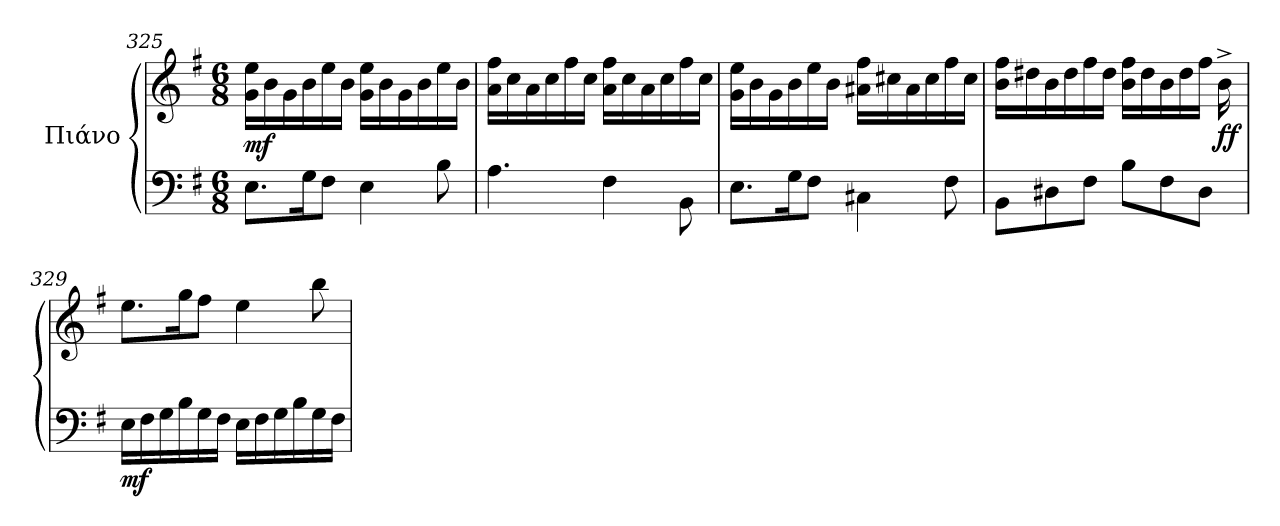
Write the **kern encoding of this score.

**kern	**kern	**dynam
*part1	*part1	*part1
*staff2	*staff1	*staff1/2
*I"Πιάνο	*	*
*clefF4	*clefG2	*
*k[f#]	*k[f#]	*
*M6/8	*M6/8	*
=325	=325	=325
!	!	!LO:DY:b
8.E\L	16g\ 16ee\LL	mf
.	16b\	.
.	16g\	.
16G\K	16b\	.
8F#\J	16ee\	.
.	16b\JJ	.
4E\	16g\ 16ee\LL	.
.	16b\	.
.	16g\	.
.	16b\	.
8B\	16ee\	.
.	16b\JJ	.
!!LO:LB:g=z
=326	=326	=326
4.A\	16a\ 16ff#\LL	.
.	16cc\	.
.	16a\	.
.	16cc\	.
.	16ff#\	.
.	16cc\JJ	.
4F#\	16a\ 16ff#\LL	.
.	16cc\	.
.	16a\	.
.	16cc\	.
8BB\	16ff#\	.
.	16cc\JJ	.
=327	=327	=327
8.E\L	16g\ 16ee\LL	.
.	16b\	.
.	16g\	.
16G\K	16b\	.
8F#\J	16ee\	.
.	16b\JJ	.
4C#X\	16a#X\ 16ff#\LL	.
.	16cc#X\	.
.	16a#\	.
.	16cc#\	.
8F#\	16ff#\	.
.	16cc#\JJ	.
=328	=328	=328
8BB\L	16b\ 16ff#\LL	.
.	16dd#X\	.
8D#X\	16b\	.
.	16dd#\	.
8F#\J	16ff#\	.
.	16dd#\JJ	.
8B\L	16b\ 16ff#\LL	.
.	16dd#\	.
8F#\	16b\	.
.	16dd#\	.
8D#\J	16ff#\JJ	.
!	!	!LO:DY:b
.	16b^\	ff
!!LO:LB:g=z
=329	=329	=329
!	!	!LO:DY:b=2
16E\LL	8.ee\L	mf
16F#\	.	.
16G\	.	.
16B\	16gg\K	.
16G\	8ff#\J	.
16F#\JJ	.	.
16E\LL	4ee\	.
16F#\	.	.
16G\	.	.
16B\	.	.
16G\	8bb\	.
16F#\JJ	.	.
=	=	=
*-	*-	*-
